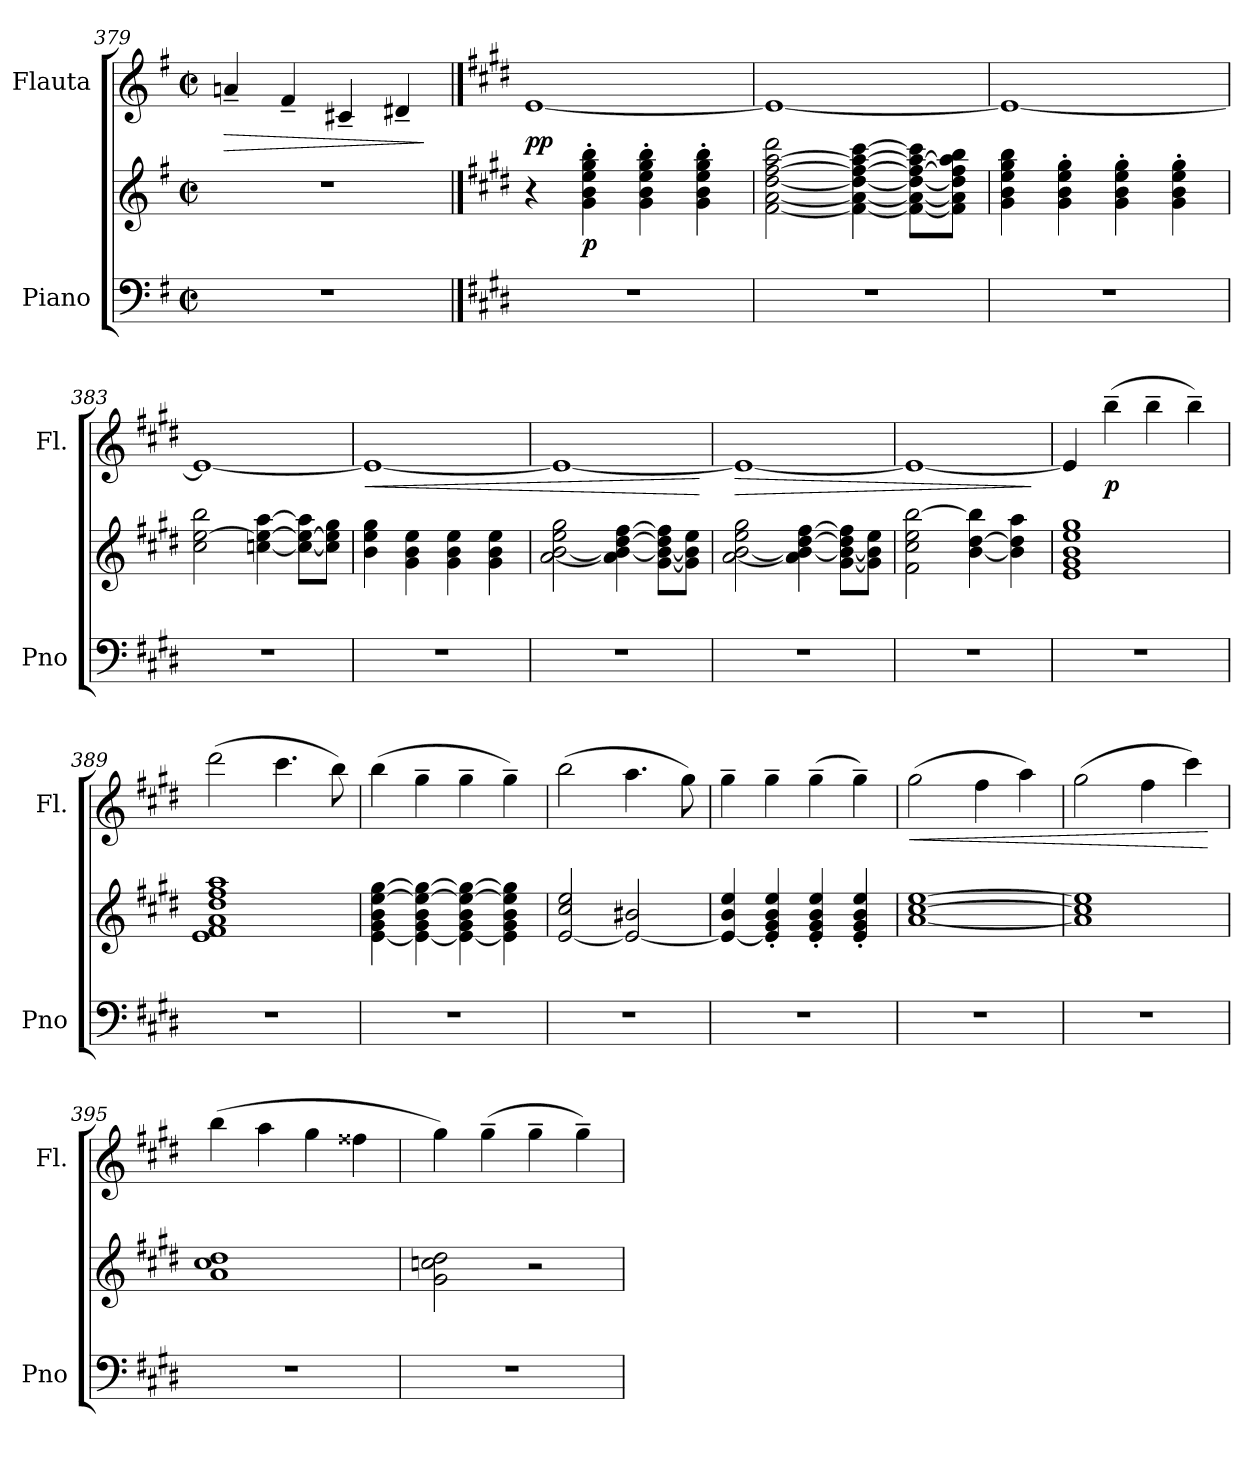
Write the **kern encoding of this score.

**kern	**kern	**dynam	**kern	**dynam
*part2	*part2	*part2	*part1	*part1
*staff3	*staff2	*staff2/3	*staff1	*staff1
*I"Piano	*	*	*I"Flauta	*
*I'Pno	*	*	*I'Fl.	*
*clefF4	*clefG2	*	*clefG2	*
*k[f#]	*k[f#]	*	*k[f#]	*
*M2/2	*M2/2	*	*M2/2	*
*met(c|)	*met(c|)	*	*met(c|)	*
*MM140	*MM140	*	*MM140	*
=379	=379	=379	=379	=379
!	!	!	!	!LO:HP:b
1r	1r	.	4an~/	>
.	.	.	4f#~/	.
.	.	.	4c#X~/	.
.	.	.	4d#X~/	.
.	.	.	.	]
==380	==380	==380	==380	==380
*k[f#c#g#d#]	*k[f#c#g#d#]	*	*k[f#c#g#d#]	*
*	*	*	*MM130	*
!	!	!	!	!LO:DY:b
1r	4r	.	[1e	pp
!	!	!LO:DY:b	!	!
.	4g#\' 4b\' 4ee\' 4gg#\' 4bb\'	p	.	.
.	4g#\' 4b\' 4ee\' 4gg#\' 4bb\'	.	.	.
.	4g#\' 4b\' 4ee\' 4gg#\' 4bb\'	.	.	.
!!LO:LB:g=z
=381	=381	=381	=381	=381
1r	[2f#\ [2a\ [2dd#\ [2ff#\ [2aa\ 2ddd#\	.	1e_	.
.	4f#\_ 4a\_ 4dd#\_ 4ff#\_ 4aa\_ [4ccc#\	.	.	.
.	8f#\_ 8a\_ 8dd#\_ 8ff#\_ 8aa\_ 8ccc#\]L	.	.	.
.	8f#\] 8a\] 8dd#\] 8ff#\] 8aa\] 8bb\J	.	.	.
=382	=382	=382	=382	=382
1r	4g#\ 4b\ 4ee\ 4gg#\ 4bb\	.	1e_	.
.	4g#\' 4b\' 4ee\' 4gg#\'	.	.	.
.	4g#\' 4b\' 4ee\' 4gg#\'	.	.	.
.	4g#\' 4b\' 4ee\' 4gg#\'	.	.	.
=383	=383	=383	=383	=383
1r	2cc#\ [2ee\ 2bb\	.	1e_	.
.	[4ccn\ 4ee\_ [4aa\	.	.	.
.	8cc\_ 8ee\_ 8aa\]L	.	.	.
.	8cc\] 8ee\] 8gg#\J	.	.	.
=384	=384	=384	=384	=384
!	!	!	!	!LO:HP:b
1r	4b\ 4ee\ 4gg#\	.	1e_	<
.	4g#\ 4b\ 4ee\	.	.	.
.	4g#\ 4b\ 4ee\	.	.	.
.	4g#\ 4b\ 4ee\	.	.	.
=385	=385	=385	=385	=385
1r	[2a\ [2b\ 2ee\ 2gg#\	.	1e_	.
.	4a\] 4b\_ [4dd#\ [4ff#\	.	.	.
.	[8g#\ 8b\_ 8dd#\] 8ff#\]L	.	.	.
.	8g#\] 8b\] 8ee\J	.	.	.
.	.	.	.	[
=386	=386	=386	=386	=386
!	!	!	!	!LO:HP:b
1r	[2a\ [2b\ 2ee\ 2gg#\	.	1e_	>
.	4a\] 4b\_ [4dd#\ [4ff#\	.	.	.
.	[8g#\ 8b\_ 8dd#\] 8ff#\]L	.	.	.
.	8g#\] 8b\] 8ee\J	.	.	.
!!LO:LB:g=z
=387	=387	=387	=387	=387
1r	2f#\ 2cc#\ 2ee\ [2bb\	.	1e_	.
.	[4b\ [4dd#\ 4bb\]	.	.	.
.	4b\] 4dd#\] 4aa\	.	.	.
.	.	.	.	]
=388	=388	=388	=388	=388
1r	1e 1g# 1b 1ee 1gg#	.	4e/]	.
!	!	!	!	!LO:DY:b
.	.	.	(4bb~\	p
.	.	.	4bb~\	.
.	.	.	4bb~\)	.
=389	=389	=389	=389	=389
1r	1e 1f# 1a 1dd# 1ff# 1aa	.	(2ddd#\	.
.	.	.	4.ccc#\	.
.	.	.	8bb\)	.
=390	=390	=390	=390	=390
1r	[4e\ 4g#\ 4b\ [4ee\ [4gg#\	.	(4bb\	.
.	4e\_ 4g#\ 4b\ 4ee\_ 4gg#\_	.	4gg#~\	.
.	4e\_ 4g#\ 4b\ 4ee\_ 4gg#\_	.	4gg#~\	.
.	4e\] 4g#\ 4b\ 4ee\] 4gg#\]	.	4gg#~\)	.
=391	=391	=391	=391	=391
1r	[2e/ 2cc#/ 2ee/	.	(2bb\	.
.	2e/_ 2b#X/	.	4.aa\	.
.	.	.	8gg#\)	.
=392	=392	=392	=392	=392
1r	4e/_ 4b/ 4ee/	.	4gg#~\	.
.	4e/]' 4g#/' 4b/' 4ee/'	.	4gg#~\	.
.	4e/' 4g#/' 4b/' 4ee/'	.	(4gg#~\	.
.	4e/' 4g#/' 4b/' 4ee/'	.	4gg#~\)	.
=393	=393	=393	=393	=393
!	!	!	!	!LO:HP:b
1r	[1a [1cc# [1ee	.	(2gg#\	<
.	.	.	4ff#\	.
.	.	.	4aa\)	.
!!LO:LB:g=z
=394	=394	=394	=394	=394
1r	1a] 1cc#] 1ee]	.	(2gg#\	.
.	.	.	4ff#\	.
.	.	.	4ccc#\)	.
.	.	.	.	[
=395	=395	=395	=395	=395
1r	1a 1cc# 1dd#	.	(4bb\	.
.	.	.	4aa\	.
.	.	.	4gg#\	.
.	.	.	4ff##X\	.
=396	=396	=396	=396	=396
1r	2g#\ 2ccn\ 2dd#\	.	4gg#\)	.
.	.	.	(4gg#~\	.
.	2r	.	4gg#~\	.
.	.	.	4gg#~\)	.
=	=	=	=	=
*-	*-	*-	*-	*-
